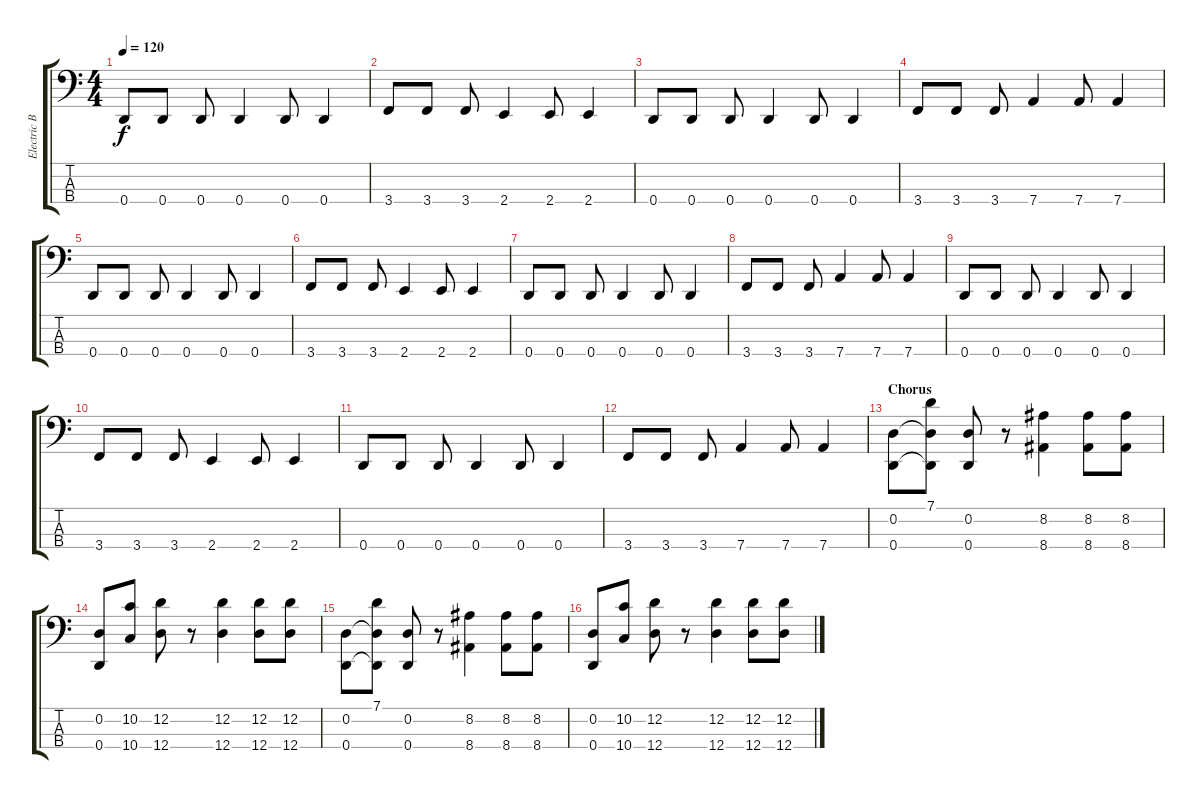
\track ("Electric Bass (pick)" "Electric B") {instrument electricbasspick}
\staff {score tabs}
\tuning (G2 D2 A1 D1) {hide}
\ts (4 4)
\tempo 120
\clef f4
\ks c
0.4.8{dy f} 0.4.8 0.4.8 0.4.4 0.4.8 0.4.4 |
3.4.8 3.4.8 3.4.8 2.4.4 2.4.8 2.4.4 |
0.4.8 0.4.8 0.4.8 0.4.4 0.4.8 0.4.4 |
3.4.8 3.4.8 3.4.8 7.4.4 7.4.8 7.4.4 |
0.4.8{volume 16} 0.4.8 0.4.8 0.4.4 0.4.8 0.4.4 |
3.4.8 3.4.8 3.4.8 2.4.4 2.4.8 2.4.4 |
0.4.8 0.4.8 0.4.8 0.4.4 0.4.8 0.4.4 |
3.4.8 3.4.8 3.4.8 7.4.4 7.4.8 7.4.4 |
0.4.8 0.4.8 0.4.8 0.4.4 0.4.8 0.4.4 |
3.4.8 3.4.8 3.4.8 2.4.4 2.4.8 2.4.4 |
0.4.8 0.4.8 0.4.8 0.4.4 0.4.8 0.4.4 |
3.4.8 3.4.8 3.4.8 7.4.4 7.4.8 7.4.4 |
\section ("" "Chorus")
(0.2 0.4).8 (7.1 0.2{t} 0.4{t}).8 (0.2 0.4).8 r.8 (8.2 8.4).4 (8.2 8.4).8 (8.2 8.4).8 |
(0.2 0.4).8 (10.2 10.4).8 (12.2 12.4).8 r.8 (12.2 12.4).4 (12.2 12.4).8 (12.2 12.4).8 |
(0.2 0.4).8 (7.1 0.2{t} 0.4{t}).8 (0.2 0.4).8 r.8 (8.2 8.4).4 (8.2 8.4).8 (8.2 8.4).8 |
(0.2 0.4).8 (10.2 10.4).8 (12.2 12.4).8 r.8 (12.2 12.4).4 (12.2 12.4).8 (12.2 12.4).8
